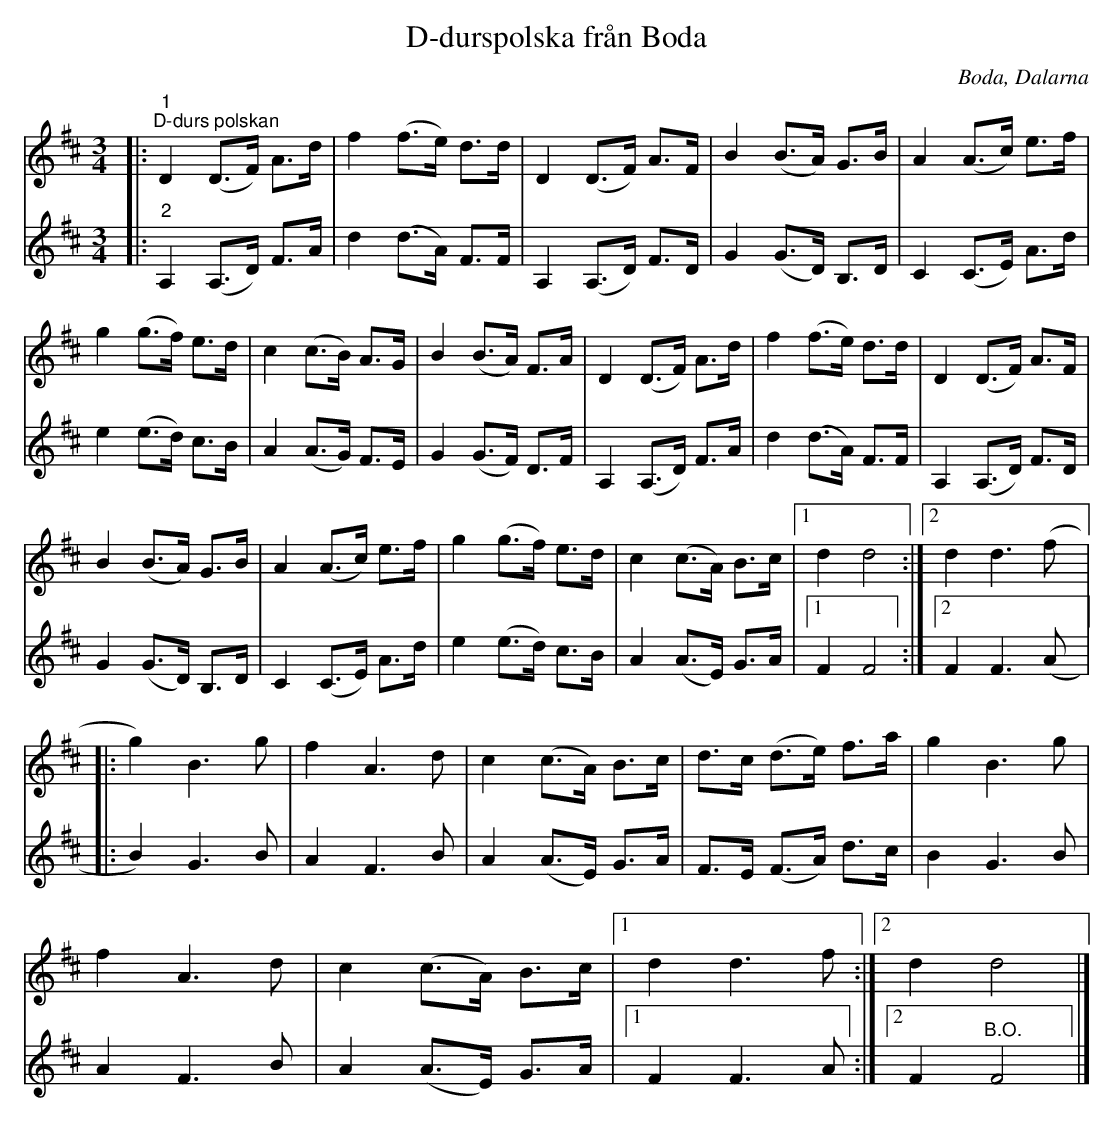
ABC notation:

X:1
T:D-durspolska från Boda
O:Boda, Dalarna
L:1/8
M:3/4
K:D
V:1
|:"^1""^D-durs polskan" D2 (D>F) A>d | f2 (f>e) d>d | D2 (D>F) A>F | B2 (B>A) G>B | A2 (A>c) e>f |
g2 (g>f) e>d | c2 (c>B) A>G | B2 (B>A) F>A | D2 (D>F) A>d | f2 (f>e) d>d | D2 (D>F) A>F |
B2 (B>A) G>B | A2 (A>c) e>f | g2 (g>f) e>d | c2 (c>A) B>c |1 d2 d4 :|2 d2 d3 (f |:
g2) B3 g | f2 A3 d | c2 (c>A) B>c | d>c (d>e) f>a | g2 B3 g |
f2 A3 d | c2 (c>A) B>c |1 d2 d3 f :|2 d2 d4 |]
V:2
|:"^2" A,2 (A,>D) F>A | d2 (d>A) F>F | A,2 (A,>D) F>D | G2 (G>D) B,>D | C2 (C>E) A>d |
e2 (e>d) c>B | A2 (A>G) F>E | G2 (G>F) D>F | A,2 (A,>D) F>A | d2 (d>A) F>F | A,2 (A,>D) F>D |
G2 (G>D) B,>D | C2 (C>E) A>d | e2 (e>d) c>B | A2 (A>E) G>A |1 F2 F4 :|2 F2 F3 (A |:
B2) G3 B | A2 F3 B | A2 (A>E) G>A | F>E (F>A) d>c | B2 G3 B |
A2 F3 B | A2 (A>E) G>A |1 F2 F3 A :|2 F2"^B.O." F4 |]
